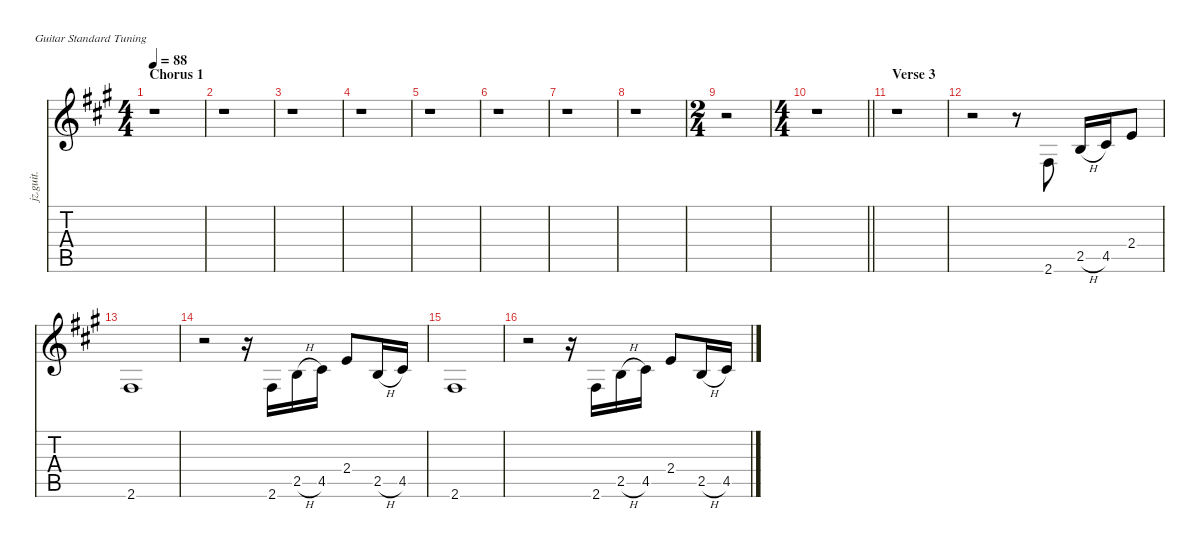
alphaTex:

\defaultSystemsLayout 4
\hideDynamics
\bracketExtendMode nobrackets
\otherSystemsTrackNameOrientation horizontal
\track ("Electric Lead Guitar" "jz.guit.") {defaultSystemsLayout 32 instrument electricguitarjazz}
\staff {score tabs}
\tuning (E4 B3 G3 D3 A2 E2)
\ts (4 4)
\section ("" "Chorus 1")
\tempo 88
\clef g2
\ks f#minor
r.1{dy f beam Down} |
r.1{beam Down} |
r.1{beam Down} |
r.1{beam Down} |
r.1{beam Down} |
r.1{beam Down} |
r.1{beam Down} |
r.1{beam Down} |
\ts (2 4)
r.2{beam Down} |
\ts (4 4)
\barLineRight lightlight
r.1{beam Down} |
\section ("" "Verse 3")
r.1{beam Down} |
r.2{beam Down} r.8{beam Down} 2.6{acc #}.8{beam Up} 2.5{h acc forcenatural}.16{beam Up} 4.5{acc #}.16{beam Up} 2.4{acc forcenatural}.8{beam Up} |
2.6{acc #}.1{beam Up} |
r.2{beam Down} r.16{beam Down} 2.6{acc #}.16{beam Up} 2.5{h acc forcenatural}.16{beam Up} 4.5{acc #}.16{beam Up} 2.4{acc forcenatural}.8{beam Up} 2.5{h acc forcenatural}.16{beam Up} 4.5{acc #}.16{beam Up} |
2.6{acc #}.1{beam Up} |
r.2{beam Down} r.16{beam Down} 2.6{acc #}.16{beam Up} 2.5{h acc forcenatural}.16{beam Up} 4.5{acc #}.16{beam Up} 2.4{acc forcenatural}.8{beam Up} 2.5{h acc forcenatural}.16{beam Up} 4.5{acc #}.16{beam Up}
